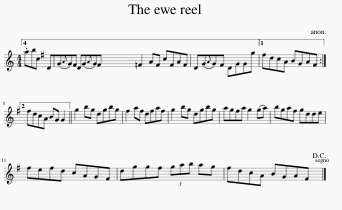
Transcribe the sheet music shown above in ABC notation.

X:1
L:1/8
M:4/4
I:linebreak $
K:C
V:1 treble
V:1
 .abc D(G{A}G)^F D(G{A}G)F | =F2 AF cFAF | D(G{A}G)^F DGGg ||1 ^fdcA BGA^F :|2$ ^fdcA BG G2 || %5
 g2 bg dgbg | ^f2 af dfaf | g2 bg dgbg | ag^fa g2 (ga) | bga^f gdde |$ %10
 ^fefd cAG^F | dgg^f (3gab ag | ^fdcA BGA^F!D.C.! |] %13
